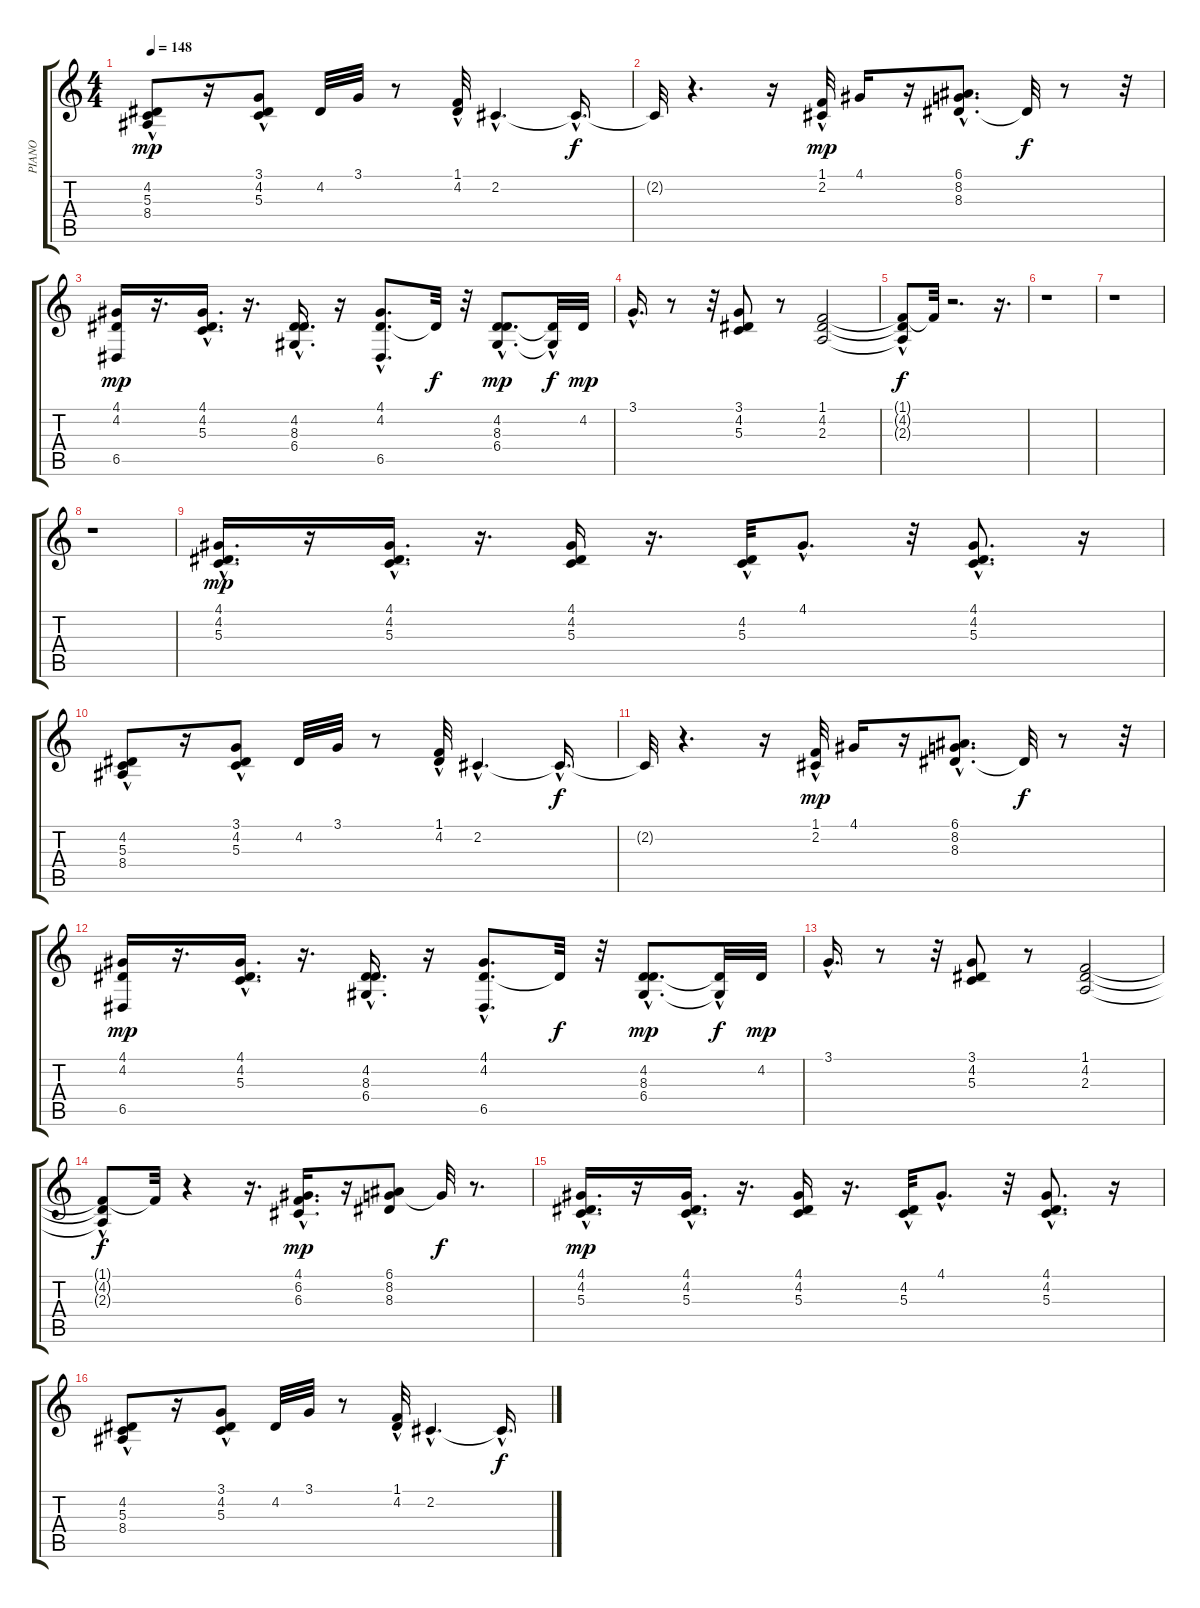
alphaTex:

\track ("PIANO" "PIANO") {instrument brightacousticpiano}
\staff {score tabs}
\tuning (E4 B3 G3 D3 A2 E2) {hide}
\ts (4 4)
\tempo 148
\clef g2
\ks c
(4.2 5.3 8.4{hac}).8{dy mp} r.16 (3.1{hac} 4.2{hac} 5.3{hac}).8 4.2.32 3.1.32 r.8 (1.1{hac} 4.2{hac}).32 2.2{hac}.4{d} 2.2{hac t}.16{d dy f} |
2.2{t}.32 r.4{d} r.16 (1.1 2.2{hac}).32{dy mp} 4.1.16 r.16 (6.1{hac} 8.2{hac} 8.3{hac}).8{d} 8.3{t}.32{dy f} r.8 r.32 |
(4.1 4.2 6.5).16{dy mp} r.16{d} (4.1 4.2 5.3{hac}).16{d} r.16{d} (4.2{hac} 8.3 6.4).16{d} r.16 (4.1{hac} 4.2{hac} 6.5{hac}).8{d} 4.2{t}.32{dy f} r.32 (4.2{hac} 8.3{hac} 6.4{hac}).8{d dy mp} (4.2{t} 6.4{hac t}).32{dy f} 4.2.32{dy mp} |
3.1{hac}.16{d} r.8 r.32 (3.1 4.2 5.3).8 r.8 (1.1 4.2 2.3).2 |
(1.1{t} 4.2{t} 2.3{hac t}).8{dy f} 1.1{t}.32 r.2{d} r.16{d} |
r.1 |
r.1 |
r.1 |
(4.1{hac} 4.2{hac} 5.3{hac}).16{d dy mp} r.16 (4.1{hac} 4.2{hac} 5.3{hac}).16{d} r.16{d} (4.1 4.2 5.3).16 r.16{d} (4.2{hac} 5.3{hac}).32 4.1{hac}.8{d} r.32 (4.1{hac} 4.2{hac} 5.3{hac}).8{d} r.16 |
(4.2 5.3 8.4{hac}).8 r.16 (3.1{hac} 4.2{hac} 5.3{hac}).8 4.2.32 3.1.32 r.8 (1.1{hac} 4.2{hac}).32 2.2{hac}.4{d} 2.2{hac t}.16{d dy f} |
2.2{t}.32 r.4{d} r.16 (1.1 2.2{hac}).32{dy mp} 4.1.16 r.16 (6.1{hac} 8.2{hac} 8.3{hac}).8{d} 8.3{t}.32{dy f} r.8 r.32 |
(4.1 4.2 6.5).16{dy mp} r.16{d} (4.1 4.2 5.3{hac}).16{d} r.16{d} (4.2{hac} 8.3 6.4).16{d} r.16 (4.1{hac} 4.2{hac} 6.5{hac}).8{d} 4.2{t}.32{dy f} r.32 (4.2{hac} 8.3{hac} 6.4{hac}).8{d dy mp} (4.2{t} 6.4{hac t}).32{dy f} 4.2.32{dy mp} |
3.1{hac}.16{d} r.8 r.32 (3.1 4.2 5.3).8 r.8 (1.1 4.2 2.3).2 |
(1.1{t} 4.2{t} 2.3{hac t}).8{dy f} 1.1{t}.32 r.4 r.16{d} (4.1 6.2 6.3{hac}).16{d dy mp} r.16 (6.1 8.2 8.3).8 8.2{t}.32{dy f} r.8{d} |
(4.1{hac} 4.2{hac} 5.3{hac}).16{d dy mp} r.16 (4.1{hac} 4.2{hac} 5.3{hac}).16{d} r.16{d} (4.1 4.2 5.3).16 r.16{d} (4.2{hac} 5.3{hac}).32 4.1{hac}.8{d} r.32 (4.1{hac} 4.2{hac} 5.3{hac}).8{d} r.16 |
(4.2 5.3 8.4{hac}).8 r.16 (3.1{hac} 4.2{hac} 5.3{hac}).8 4.2.32 3.1.32 r.8 (1.1{hac} 4.2{hac}).32 2.2{hac}.4{d} 2.2{hac t}.16{d dy f}
